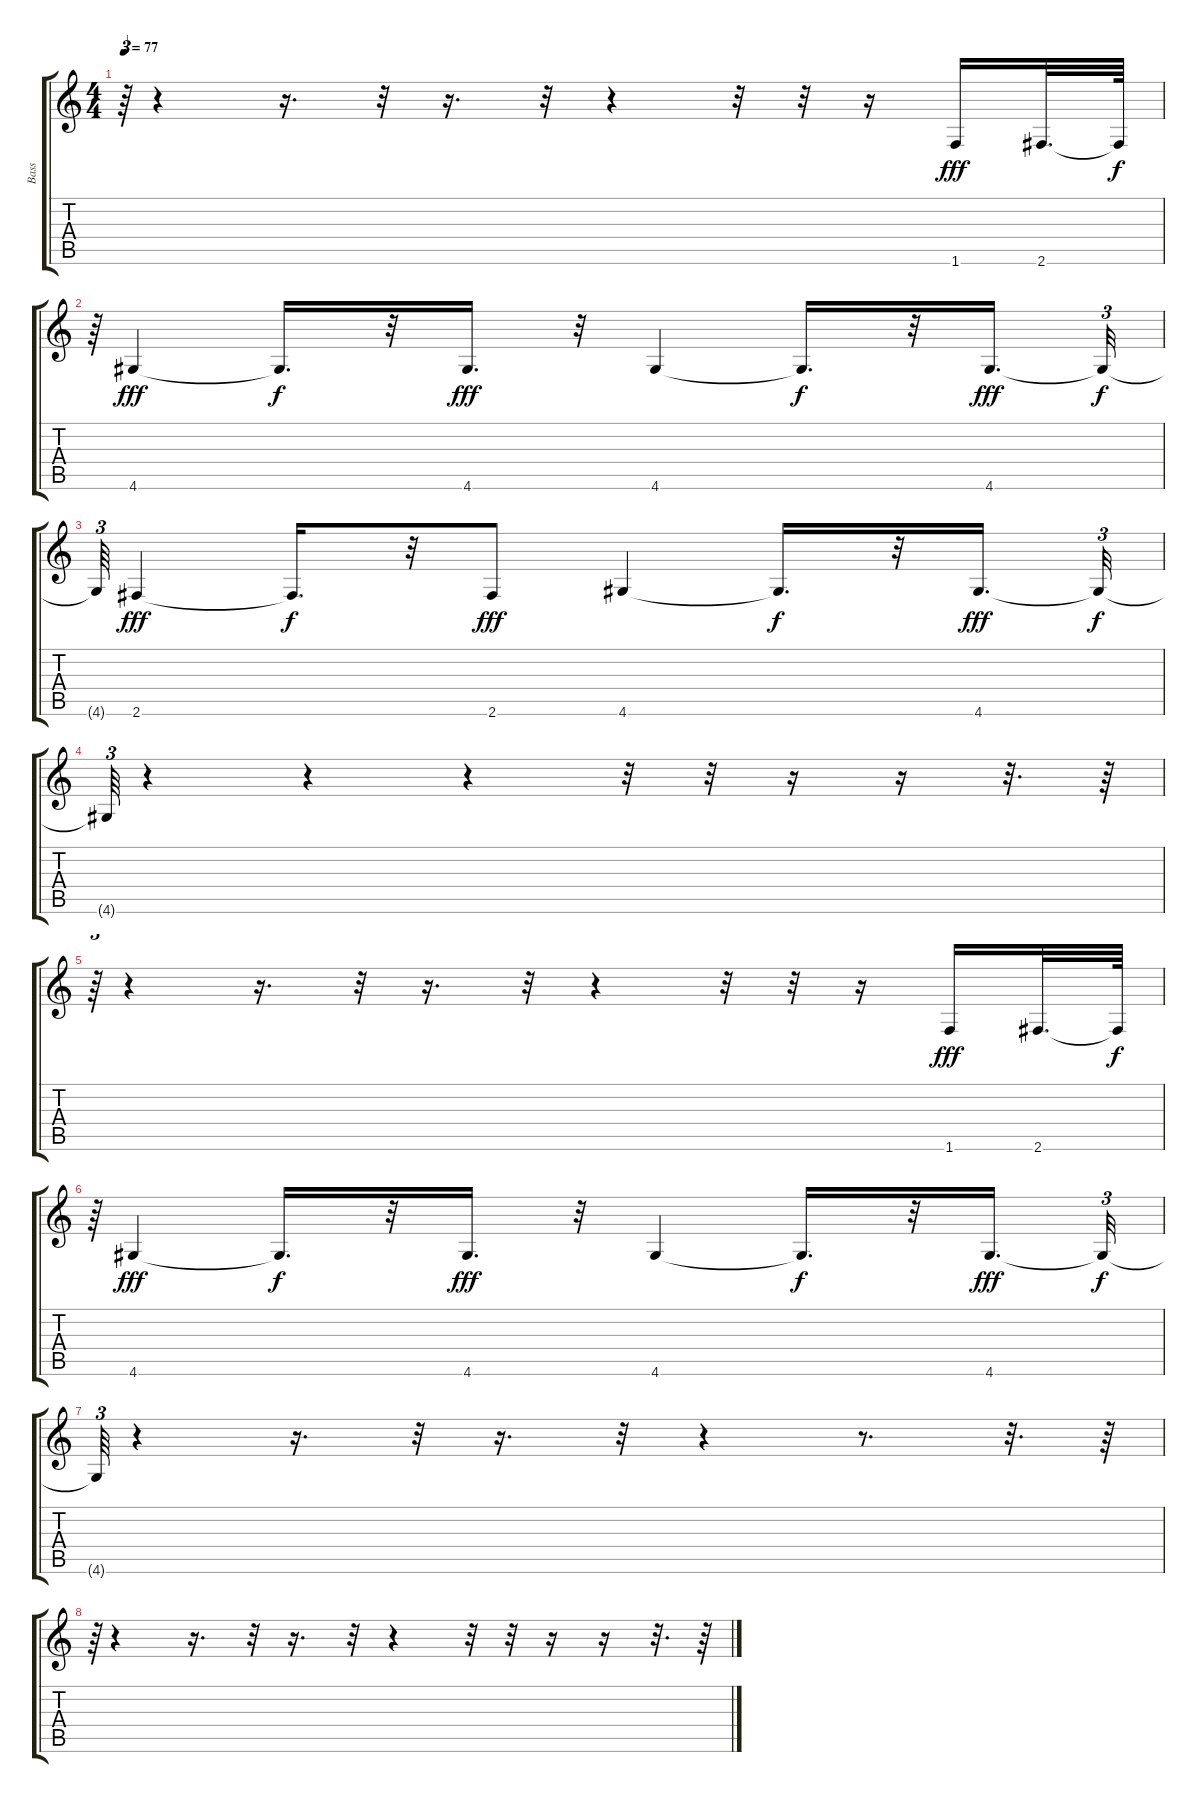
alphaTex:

\track ("Bass" "Bass") {instrument synthbass2}
\staff {score tabs}
\tuning (E4 B3 G3 D3 A2 E2) {hide}
\ts (4 4)
\tempo 77
\clef g2
\ks c
r.64{tu (3 2) dy f} r.4 r.16{d} r.32 r.16{d} r.32 r.4 r.32 r.32 r.16 1.6.16{dy fff} 2.6.32{d} 2.6{t}.64{dy f} |
r.64{tu (3 2)} 4.6.4{dy fff} 4.6{t}.16{d dy f} r.32 4.6.16{d dy fff} r.32 4.6.4 4.6{t}.16{d dy f} r.32 4.6.16{d dy fff} 4.6{t}.32{tu (3 2) dy f} |
4.6{t}.64{tu (3 2)} 2.6.4{dy fff} 2.6{t}.16{d dy f} r.32 2.6.8{dy fff} 4.6.4 4.6{t}.16{d dy f} r.32 4.6.16{d dy fff} 4.6{t}.32{tu (3 2) dy f} |
4.6{t}.64{tu (3 2)} r.4 r.4 r.4 r.32 r.32 r.16 r.16 r.32{d} r.64 |
r.64{tu (3 2)} r.4 r.16{d} r.32 r.16{d} r.32 r.4 r.32 r.32 r.16 1.6.16{dy fff} 2.6.32{d} 2.6{t}.64{dy f} |
r.64{tu (3 2)} 4.6.4{dy fff} 4.6{t}.16{d dy f} r.32 4.6.16{d dy fff} r.32 4.6.4 4.6{t}.16{d dy f} r.32 4.6.16{d dy fff} 4.6{t}.32{tu (3 2) dy f} |
4.6{t}.64{tu (3 2)} r.4 r.16{d} r.32 r.16{d} r.32 r.4 r.8{d} r.32{d} r.64 |
r.64{tu (3 2)} r.4 r.16{d} r.32 r.16{d} r.32 r.4 r.32 r.32 r.16 r.16 r.32{d} r.64
